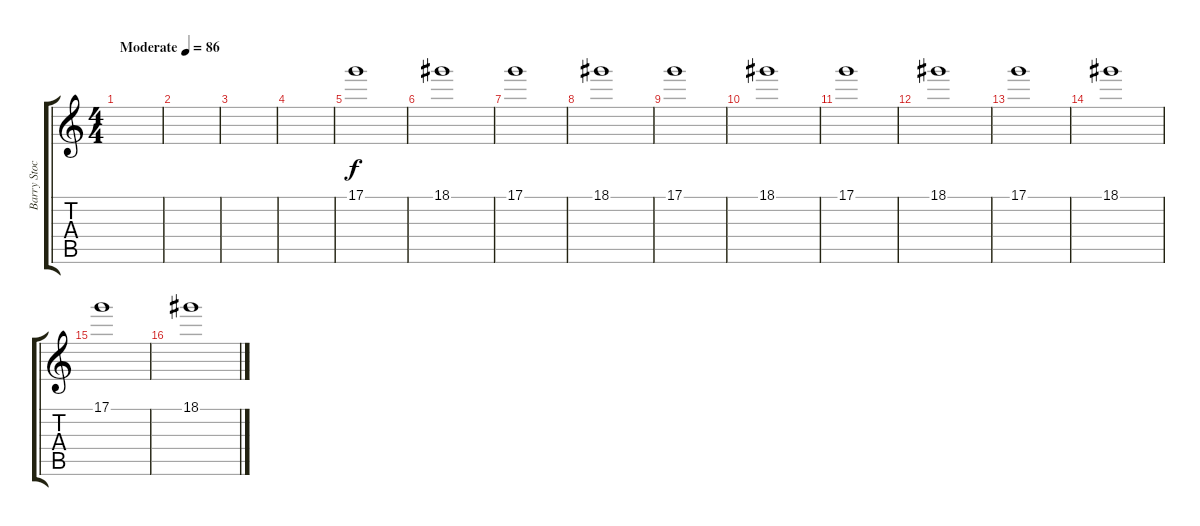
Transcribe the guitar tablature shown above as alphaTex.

\track ("Barry Stock" "Barry Stoc") {instrument overdrivenguitar}
\staff {score tabs}
\tuning (D4 A3 F3 C3 G2 C2) {hide}
\ts (4 4)
\tempo (86 "Moderate")
\clef g2
\ks c
|
|
|
|
17.1.1 |
18.1.1 |
17.1.1 |
18.1.1 |
17.1.1 |
18.1.1 |
17.1.1 |
18.1.1 |
17.1.1 |
18.1.1 |
17.1.1 |
18.1.1
